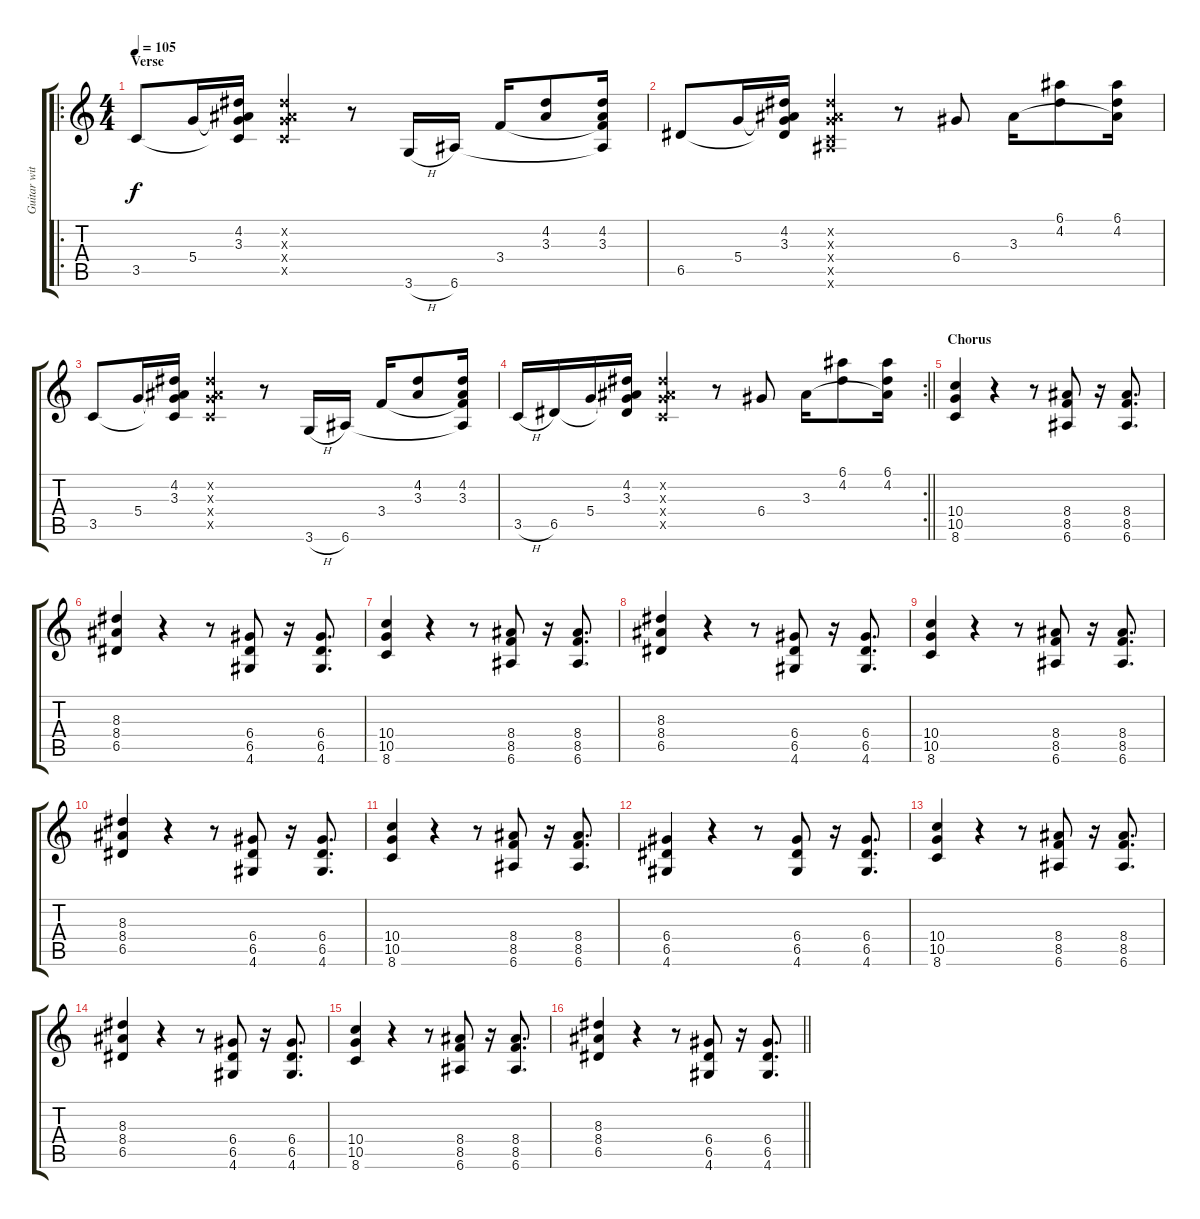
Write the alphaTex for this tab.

\track ("Guitar without capo" "Guitar wit") {instrument acousticguitarsteel}
\staff {score tabs}
\tuning (E4 B3 G3 D3 A2 E2) {hide}
\ro
\ts (4 4)
\section ("" "Verse")
\tempo 105
\clef g2
\ks c
3.5.8{dy f} 5.4.16 (4.2 3.3 5.4{t} 3.5{t}).16 (4.2{x} 3.3{x} 5.4{x} 3.5{x}).4 r.8 3.6{h}.16 6.6.16 3.4.16 (4.2 3.3).8 (4.2 3.3 3.4{t} 6.6{t}).16 |
6.5.8 5.4.16 (4.2 3.3 5.4{t} 6.5{t}).16 (4.2{x} 3.3{x} 5.4{x} 3.5{x} 6.6{x}).4 r.8 6.4.8 3.3.16 (6.1 4.2).8 (6.1 4.2 3.3{t}).16 |
3.5.8 5.4.16 (4.2 3.3 5.4{t} 3.5{t}).16 (4.2{x} 3.3{x} 5.4{x} 3.5{x}).4 r.8 3.6{h}.16 6.6.16 3.4.16 (4.2 3.3).8 (4.2 3.3 3.4{t} 6.6{t}).16 |
\rc 2
\barLineRight lightlight
3.5{h}.16 6.5.16 5.4.16 (4.2 3.3 5.4{t} 6.5{t}).16 (4.2{x} 3.3{x} 5.4{x} 3.5{x}).4 r.8 6.4.8 3.3.16 (6.1 4.2).8 (6.1 4.2 3.3{t}).16 |
\section ("" "Chorus")
(10.4 10.5 8.6).4 r.4 r.8 (8.4 8.5 6.6).8 r.16 (8.4 8.5 6.6).8{d} |
(8.3 8.4 6.5).4 r.4 r.8 (6.4 6.5 4.6).8 r.16 (6.4 6.5 4.6).8{d} |
(10.4 10.5 8.6).4 r.4 r.8 (8.4 8.5 6.6).8 r.16 (8.4 8.5 6.6).8{d} |
(8.3 8.4 6.5).4 r.4 r.8 (6.4 6.5 4.6).8 r.16 (6.4 6.5 4.6).8{d} |
(10.4 10.5 8.6).4 r.4 r.8 (8.4 8.5 6.6).8 r.16 (8.4 8.5 6.6).8{d} |
(8.3 8.4 6.5).4 r.4 r.8 (6.4 6.5 4.6).8 r.16 (6.4 6.5 4.6).8{d} |
(10.4 10.5 8.6).4 r.4 r.8 (8.4 8.5 6.6).8 r.16 (8.4 8.5 6.6).8{d} |
(6.4 6.5 4.6).4 r.4 r.8 (6.4 6.5 4.6).8 r.16 (6.4 6.5 4.6).8{d} |
(10.4 10.5 8.6).4 r.4 r.8 (8.4 8.5 6.6).8 r.16 (8.4 8.5 6.6).8{d} |
(8.3 8.4 6.5).4 r.4 r.8 (6.4 6.5 4.6).8 r.16 (6.4 6.5 4.6).8{d} |
(10.4 10.5 8.6).4 r.4 r.8 (8.4 8.5 6.6).8 r.16 (8.4 8.5 6.6).8{d} |
\barLineRight lightlight
(8.3 8.4 6.5).4 r.4 r.8 (6.4 6.5 4.6).8 r.16 (6.4 6.5 4.6).8{d}
